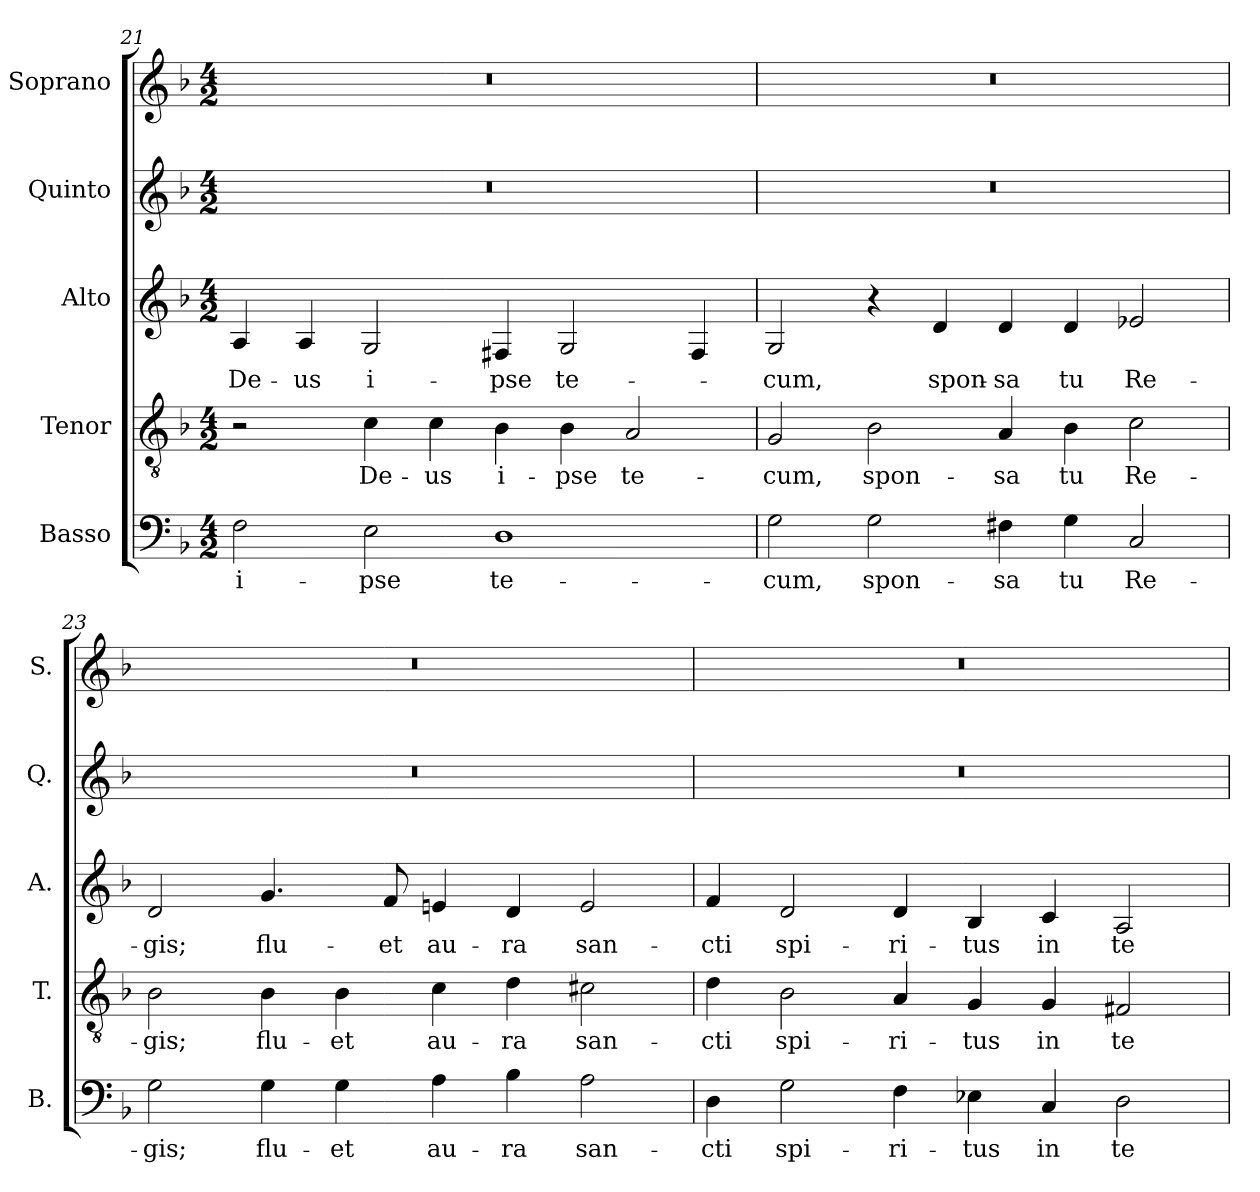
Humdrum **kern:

**kern	**text	**kern	**text	**kern	**text	**kern	**kern
*part5	*part5	*part4	*part4	*part3	*part3	*part2	*part1
*staff5	*staff5	*staff4	*staff4	*staff3	*staff3	*staff2	*staff1
*I"Basso	*	*I"Tenor	*	*I"Alto	*	*I"Quinto	*I"Soprano
*I'B.	*	*I'T.	*	*I'A.	*	*I'Q.	*I'S.
*clefF4	*	*clefGv2	*	*clefG2	*	*clefG2	*clefG2
*	*	*ITrd7c12	*	*	*	*	*
*k[b-]	*	*k[b-]	*	*k[b-]	*	*k[b-]	*k[b-]
*F:	*	*F:	*	*F:	*	*F:	*F:
*M4/2	*	*M4/2	*	*M4/2	*	*M4/2	*M4/2
=21	=21	=21	=21	=21	=21	=21	=21
!	!LO:LY:b:color=#000000	!	!	!	!	!	!
!	!	!	!	!	!LO:LY:b:color=#000000	!LO:N:vis=1	!LO:N:vis=1
2Fi\	i-	2r	.	4Ai/	De-	0r	0r
!	!	!	!	!	!LO:LY:b:color=#000000	!	!
.	.	.	.	4Ai/	-us	.	.
!	!LO:LY:b:color=#000000	!	!	!	!	!	!
!	!	!	!LO:LY:b:color=#000000	!	!	!	!
!	!	!	!	!	!LO:LY:b:color=#000000	!	!
2Ei\	-pse	4Ci\	De-	2Gi/	i-	.	.
!	!	!	!LO:LY:b:color=#000000	!	!	!	!
.	.	4Ci\	-us	.	.	.	.
!	!LO:LY:b:color=#000000	!	!	!	!	!	!
!	!	!	!LO:LY:b:color=#000000	!	!	!	!
!	!	!	!	!	!LO:LY:b:color=#000000	!	!
1Di	te-	4BB-i\	i-	4F#Xi/	-pse	.	.
!	!	!	!LO:LY:b:color=#000000	!	!	!	!
!	!	!	!	!	!LO:LY:b:color=#000000	!	!
.	.	4BB-i\	-pse	2Gi/	te-	.	.
!	!	!	!LO:LY:b:color=#000000	!	!	!	!
.	.	2AAi/	te-	.	.	.	.
.	.	.	.	4F#i/	.	.	.
!!LO:PB:g=z
=22	=22	=22	=22	=22	=22	=22	=22
!	!LO:LY:b:color=#000000	!	!	!	!	!	!
!	!	!	!LO:LY:b:color=#000000	!	!	!	!
!	!	!	!	!	!LO:LY:b:color=#000000	!LO:N:vis=1	!LO:N:vis=1
2Gi\	-cum,	2GGi/	-cum,	2Gi/	-cum,	0r	0r
!	!LO:LY:b:color=#000000	!	!	!	!	!	!
!	!	!	!LO:LY:b:color=#000000	!	!	!	!
2Gi\	spon-	2BB-i\	spon-	4r	.	.	.
!	!	!	!	!	!LO:LY:b:color=#000000	!	!
.	.	.	.	4di/	spon-	.	.
!	!LO:LY:b:color=#000000	!	!	!	!	!	!
!	!	!	!LO:LY:b:color=#000000	!	!	!	!
!	!	!	!	!	!LO:LY:b:color=#000000	!	!
4F#Xi\	-sa	4AAi/	-sa	4di/	-sa	.	.
!	!LO:LY:b:color=#000000	!	!	!	!	!	!
!	!	!	!LO:LY:b:color=#000000	!	!	!	!
!	!	!	!	!	!LO:LY:b:color=#000000	!	!
4Gi\	tu	4BB-i\	tu	4di/	tu	.	.
!	!LO:LY:b:color=#000000	!	!	!	!	!	!
!	!	!	!LO:LY:b:color=#000000	!	!	!	!
!	!	!	!	!	!LO:LY:b:color=#000000	!	!
2Ci/	Re-	2Ci\	Re-	2e-Xi/	Re-	.	.
=23	=23	=23	=23	=23	=23	=23	=23
!	!LO:LY:b:color=#000000	!	!	!	!	!	!
!	!	!	!LO:LY:b:color=#000000	!	!	!	!
!	!	!	!	!	!LO:LY:b:color=#000000	!LO:N:vis=1	!LO:N:vis=1
2Gi\	-gis;	2BB-i\	-gis;	2di/	-gis;	0r	0r
!	!LO:LY:b:color=#000000	!	!	!	!	!	!
!	!	!	!LO:LY:b:color=#000000	!	!	!	!
!	!	!	!	!	!LO:LY:b:color=#000000	!	!
4Gi\	flu-	4BB-i\	flu-	4.gi/	flu-	.	.
!	!LO:LY:b:color=#000000	!	!	!	!	!	!
!	!	!	!LO:LY:b:color=#000000	!	!	!	!
4Gi\	-et	4BB-i\	-et	.	.	.	.
!	!	!	!	!	!LO:LY:b:color=#000000	!	!
.	.	.	.	8fi/	-et	.	.
!	!LO:LY:b:color=#000000	!	!	!	!	!	!
!	!	!	!LO:LY:b:color=#000000	!	!	!	!
!	!	!	!	!	!LO:LY:b:color=#000000	!	!
4Ai\	au-	4Ci\	au-	4eni/	au-	.	.
!	!LO:LY:b:color=#000000	!	!	!	!	!	!
!	!	!	!LO:LY:b:color=#000000	!	!	!	!
!	!	!	!	!	!LO:LY:b:color=#000000	!	!
4B-i\	-ra	4Di\	-ra	4di/	-ra	.	.
!	!LO:LY:b:color=#000000	!	!	!	!	!	!
!	!	!	!LO:LY:b:color=#000000	!	!	!	!
!	!	!	!	!	!LO:LY:b:color=#000000	!	!
2Ai\	san-	2C#Xi\	san-	2ei/	san-	.	.
=24	=24	=24	=24	=24	=24	=24	=24
!	!LO:LY:b:color=#000000	!	!	!	!	!	!
!	!	!	!LO:LY:b:color=#000000	!	!	!	!
!	!	!	!	!	!LO:LY:b:color=#000000	!LO:N:vis=1	!LO:N:vis=1
4Di\	-cti	4Di\	-cti	4fi/	-cti	0r	0r
!	!LO:LY:b:color=#000000	!	!	!	!	!	!
!	!	!	!LO:LY:b:color=#000000	!	!	!	!
!	!	!	!	!	!LO:LY:b:color=#000000	!	!
2Gi\	spi-	2BB-i\	spi-	2di/	spi-	.	.
!	!LO:LY:b:color=#000000	!	!	!	!	!	!
!	!	!	!LO:LY:b:color=#000000	!	!	!	!
!	!	!	!	!	!LO:LY:b:color=#000000	!	!
4Fi\	-ri-	4AAi/	-ri-	4di/	-ri-	.	.
!	!LO:LY:b:color=#000000	!	!	!	!	!	!
!	!	!	!LO:LY:b:color=#000000	!	!	!	!
!	!	!	!	!	!LO:LY:b:color=#000000	!	!
4E-Xi\	-tus	4GGi/	-tus	4B-i/	-tus	.	.
!	!LO:LY:b:color=#000000	!	!	!	!	!	!
!	!	!	!LO:LY:b:color=#000000	!	!	!	!
!	!	!	!	!	!LO:LY:b:color=#000000	!	!
4Ci/	in	4GGi/	in	4ci/	in	.	.
!	!LO:LY:b:color=#000000	!	!	!	!	!	!
!	!	!	!LO:LY:b:color=#000000	!	!	!	!
!	!	!	!	!	!LO:LY:b:color=#000000	!	!
2Di\	te	2FF#Xi/	te	2Ai/	te	.	.
=	=	=	=	=	=	=	=
*-	*-	*-	*-	*-	*-	*-	*-
